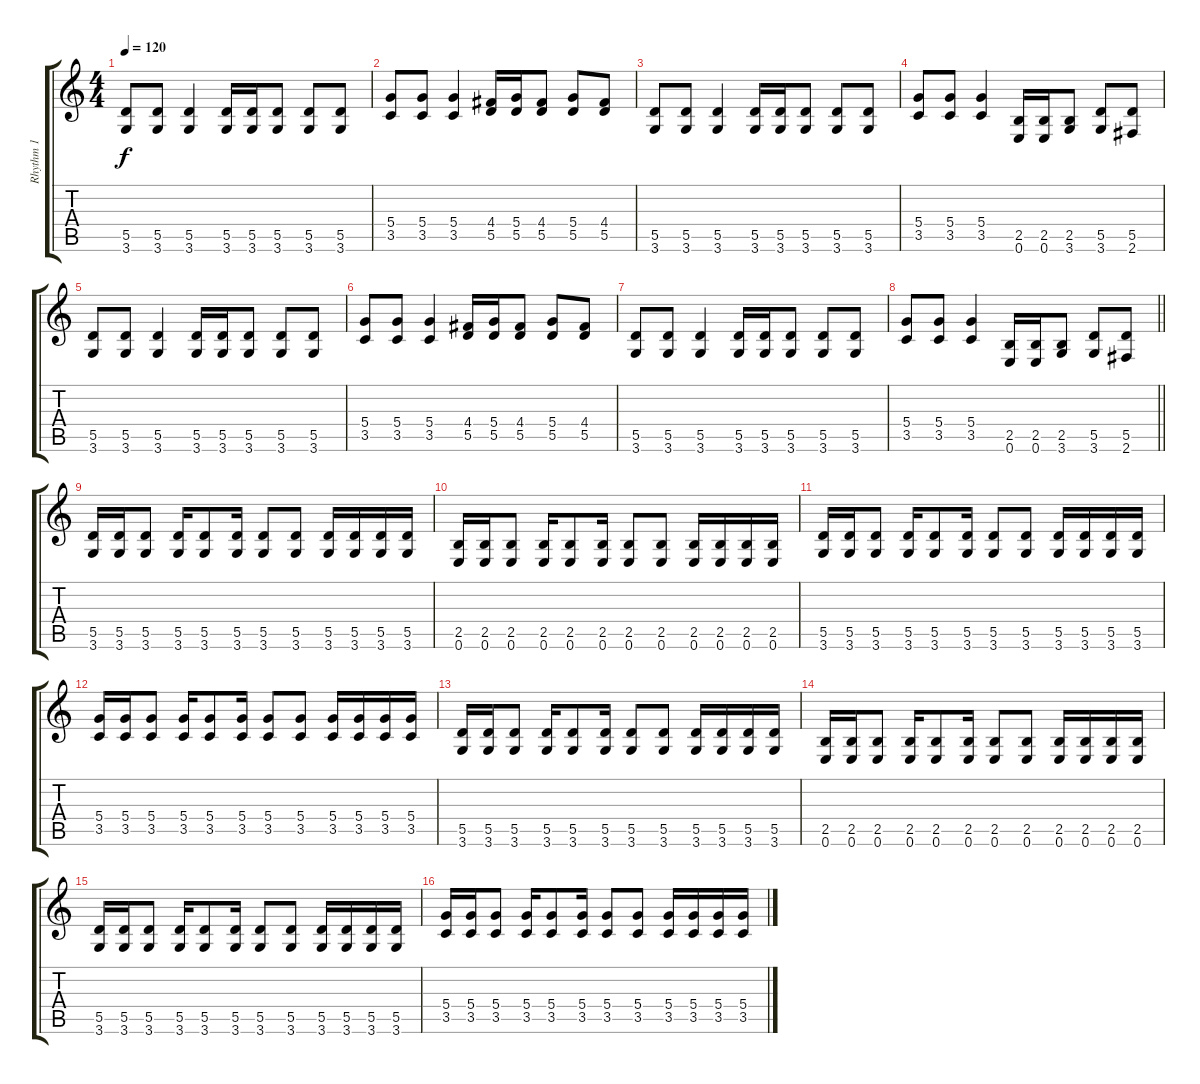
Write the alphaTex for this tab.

\track ("Rhythm 1" "Rhythm 1") {instrument distortionguitar}
\staff {score tabs}
\tuning (E4 B3 G3 D3 A2 E2) {hide}
\ts (4 4)
\tempo 120
\clef g2
\ks c
(5.5 3.6).8{dy f} (5.5 3.6).8 (5.5 3.6).4 (5.5 3.6).16 (5.5 3.6).16 (5.5 3.6).8 (5.5 3.6).8 (5.5 3.6).8 |
(5.4 3.5).8 (5.4 3.5).8 (5.4 3.5).4 (4.4 5.5).16 (5.4 5.5).16 (4.4 5.5).8 (5.4 5.5).8 (4.4 5.5).8 |
(5.5 3.6).8 (5.5 3.6).8 (5.5 3.6).4 (5.5 3.6).16 (5.5 3.6).16 (5.5 3.6).8 (5.5 3.6).8 (5.5 3.6).8 |
(5.4 3.5).8 (5.4 3.5).8 (5.4 3.5).4 (2.5 0.6).16 (2.5 0.6).16 (2.5 3.6).8 (5.5 3.6).8 (5.5 2.6).8 |
(5.5 3.6).8 (5.5 3.6).8 (5.5 3.6).4 (5.5 3.6).16 (5.5 3.6).16 (5.5 3.6).8 (5.5 3.6).8 (5.5 3.6).8 |
(5.4 3.5).8 (5.4 3.5).8 (5.4 3.5).4 (4.4 5.5).16 (5.4 5.5).16 (4.4 5.5).8 (5.4 5.5).8 (4.4 5.5).8 |
(5.5 3.6).8 (5.5 3.6).8 (5.5 3.6).4 (5.5 3.6).16 (5.5 3.6).16 (5.5 3.6).8 (5.5 3.6).8 (5.5 3.6).8 |
\barLineRight lightlight
(5.4 3.5).8 (5.4 3.5).8 (5.4 3.5).4 (2.5 0.6).16 (2.5 0.6).16 (2.5 3.6).8 (5.5 3.6).8 (5.5 2.6).8 |
(5.5 3.6).16 (5.5 3.6).16 (5.5 3.6).8 (5.5 3.6).16 (5.5 3.6).8 (5.5 3.6).16 (5.5 3.6).8 (5.5 3.6).8 (5.5 3.6).16 (5.5 3.6).16 (5.5 3.6).16 (5.5 3.6).16 |
(2.5 0.6).16 (2.5 0.6).16 (2.5 0.6).8 (2.5 0.6).16 (2.5 0.6).8 (2.5 0.6).16 (2.5 0.6).8 (2.5 0.6).8 (2.5 0.6).16 (2.5 0.6).16 (2.5 0.6).16 (2.5 0.6).16 |
(5.5 3.6).16 (5.5 3.6).16 (5.5 3.6).8 (5.5 3.6).16 (5.5 3.6).8 (5.5 3.6).16 (5.5 3.6).8 (5.5 3.6).8 (5.5 3.6).16 (5.5 3.6).16 (5.5 3.6).16 (5.5 3.6).16 |
(5.4 3.5).16 (5.4 3.5).16 (5.4 3.5).8 (5.4 3.5).16 (5.4 3.5).8 (5.4 3.5).16 (5.4 3.5).8 (5.4 3.5).8 (5.4 3.5).16 (5.4 3.5).16 (5.4 3.5).16 (5.4 3.5).16 |
(5.5 3.6).16 (5.5 3.6).16 (5.5 3.6).8 (5.5 3.6).16 (5.5 3.6).8 (5.5 3.6).16 (5.5 3.6).8 (5.5 3.6).8 (5.5 3.6).16 (5.5 3.6).16 (5.5 3.6).16 (5.5 3.6).16 |
(2.5 0.6).16 (2.5 0.6).16 (2.5 0.6).8 (2.5 0.6).16 (2.5 0.6).8 (2.5 0.6).16 (2.5 0.6).8 (2.5 0.6).8 (2.5 0.6).16 (2.5 0.6).16 (2.5 0.6).16 (2.5 0.6).16 |
(5.5 3.6).16 (5.5 3.6).16 (5.5 3.6).8 (5.5 3.6).16 (5.5 3.6).8 (5.5 3.6).16 (5.5 3.6).8 (5.5 3.6).8 (5.5 3.6).16 (5.5 3.6).16 (5.5 3.6).16 (5.5 3.6).16 |
(5.4 3.5).16 (5.4 3.5).16 (5.4 3.5).8 (5.4 3.5).16 (5.4 3.5).8 (5.4 3.5).16 (5.4 3.5).8 (5.4 3.5).8 (5.4 3.5).16 (5.4 3.5).16 (5.4 3.5).16 (5.4 3.5).16
